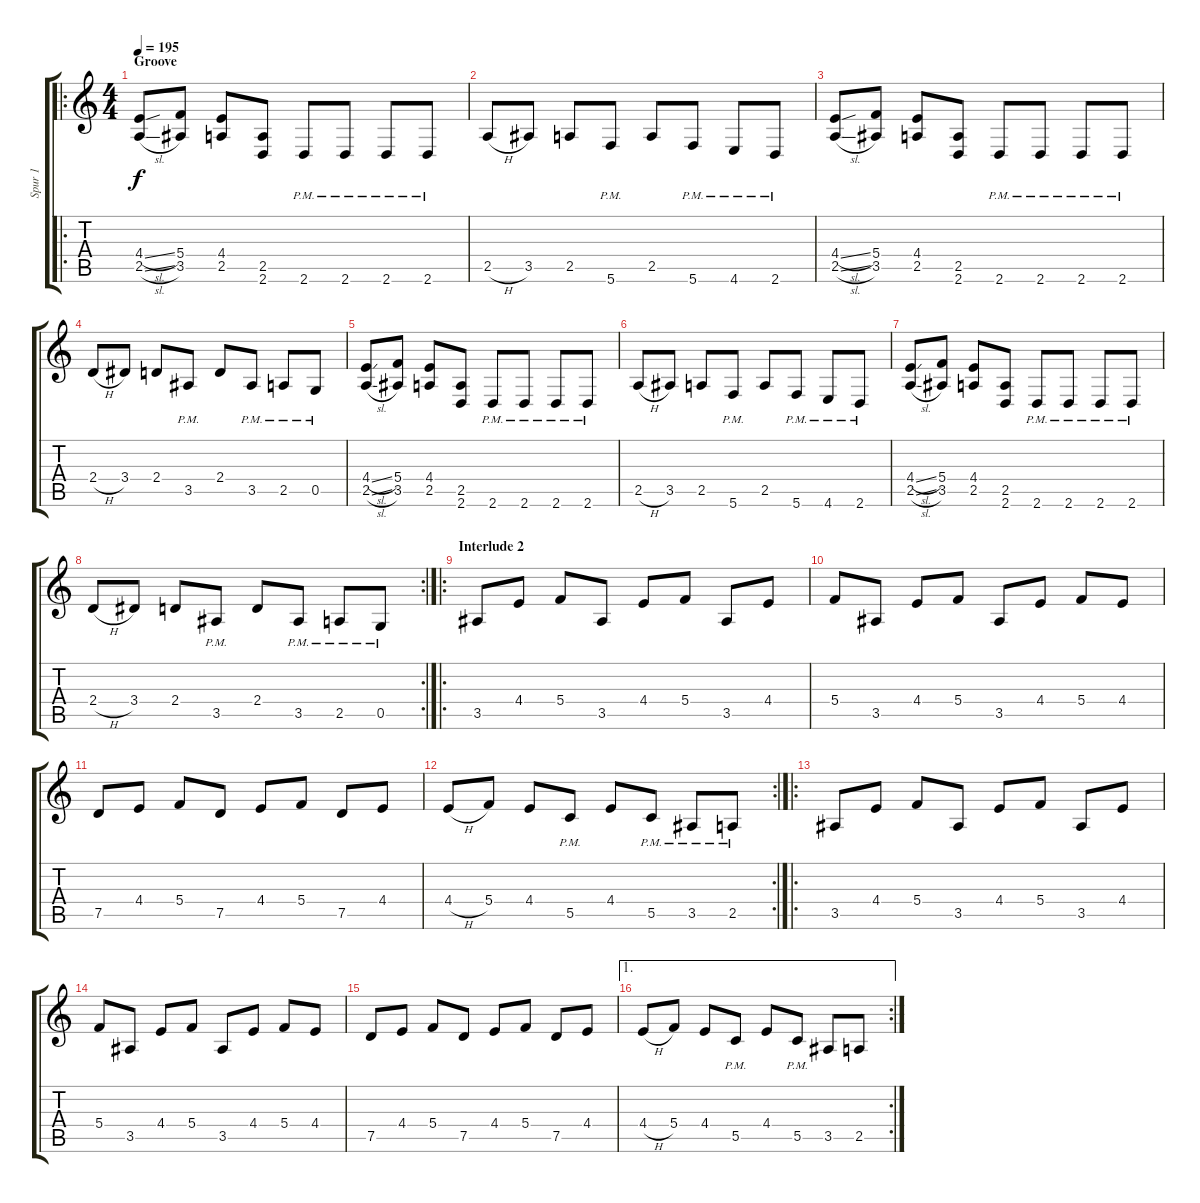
\track ("Spur 1" "Spur 1") {instrument distortionguitar}
\staff {score tabs}
\tuning (D4 A3 F3 C3 G2 C2) {hide}
\ro
\ts (4 4)
\section ("" "Groove")
\tempo 195
\clef g2
\ks c
(4.4{sl} 2.5{sl}).8{dy f} (5.4 3.5).8 (4.4 2.5).8 (2.5 2.6).8 2.6{pm}.8 2.6{pm}.8 2.6{pm}.8 2.6{pm}.8 |
2.5{h}.8 3.5.8 2.5.8 5.6{pm}.8 2.5.8 5.6{pm}.8 4.6{pm}.8 2.6{pm}.8 |
(4.4{sl} 2.5{sl}).8 (5.4 3.5).8 (4.4 2.5).8 (2.5 2.6).8 2.6{pm}.8 2.6{pm}.8 2.6{pm}.8 2.6{pm}.8 |
2.4{h}.8 3.4.8 2.4.8 3.5{pm}.8 2.4.8 3.5{pm}.8 2.5{pm}.8 0.5{pm}.8 |
(4.4{sl} 2.5{sl}).8 (5.4 3.5).8 (4.4 2.5).8 (2.5 2.6).8 2.6{pm}.8 2.6{pm}.8 2.6{pm}.8 2.6{pm}.8 |
2.5{h}.8 3.5.8 2.5.8 5.6{pm}.8 2.5.8 5.6{pm}.8 4.6{pm}.8 2.6{pm}.8 |
(4.4{sl} 2.5{sl}).8 (5.4 3.5).8 (4.4 2.5).8 (2.5 2.6).8 2.6{pm}.8 2.6{pm}.8 2.6{pm}.8 2.6{pm}.8 |
\rc 2
2.4{h}.8 3.4.8 2.4.8 3.5{pm}.8 2.4.8 3.5{pm}.8 2.5{pm}.8 0.5{pm}.8 |
\ro
\section ("" "Interlude 2")
3.5.8 4.4.8 5.4.8 3.5.8 4.4.8 5.4.8 3.5.8 4.4.8 |
5.4.8 3.5.8 4.4.8 5.4.8 3.5.8 4.4.8 5.4.8 4.4.8 |
7.5.8 4.4.8 5.4.8 7.5.8 4.4.8 5.4.8 7.5.8 4.4.8 |
\rc 2
4.4{h}.8 5.4.8 4.4.8 5.5{pm}.8 4.4.8 5.5{pm}.8 3.5{pm}.8 2.5{pm}.8 |
\ro
3.5.8 4.4.8 5.4.8 3.5.8 4.4.8 5.4.8 3.5.8 4.4.8 |
5.4.8 3.5.8 4.4.8 5.4.8 3.5.8 4.4.8 5.4.8 4.4.8 |
7.5.8 4.4.8 5.4.8 7.5.8 4.4.8 5.4.8 7.5.8 4.4.8 |
\ae 1
\rc 2
4.4{h}.8 5.4.8 4.4.8 5.5{pm}.8 4.4.8 5.5{pm}.8 3.5.8 2.5.8
